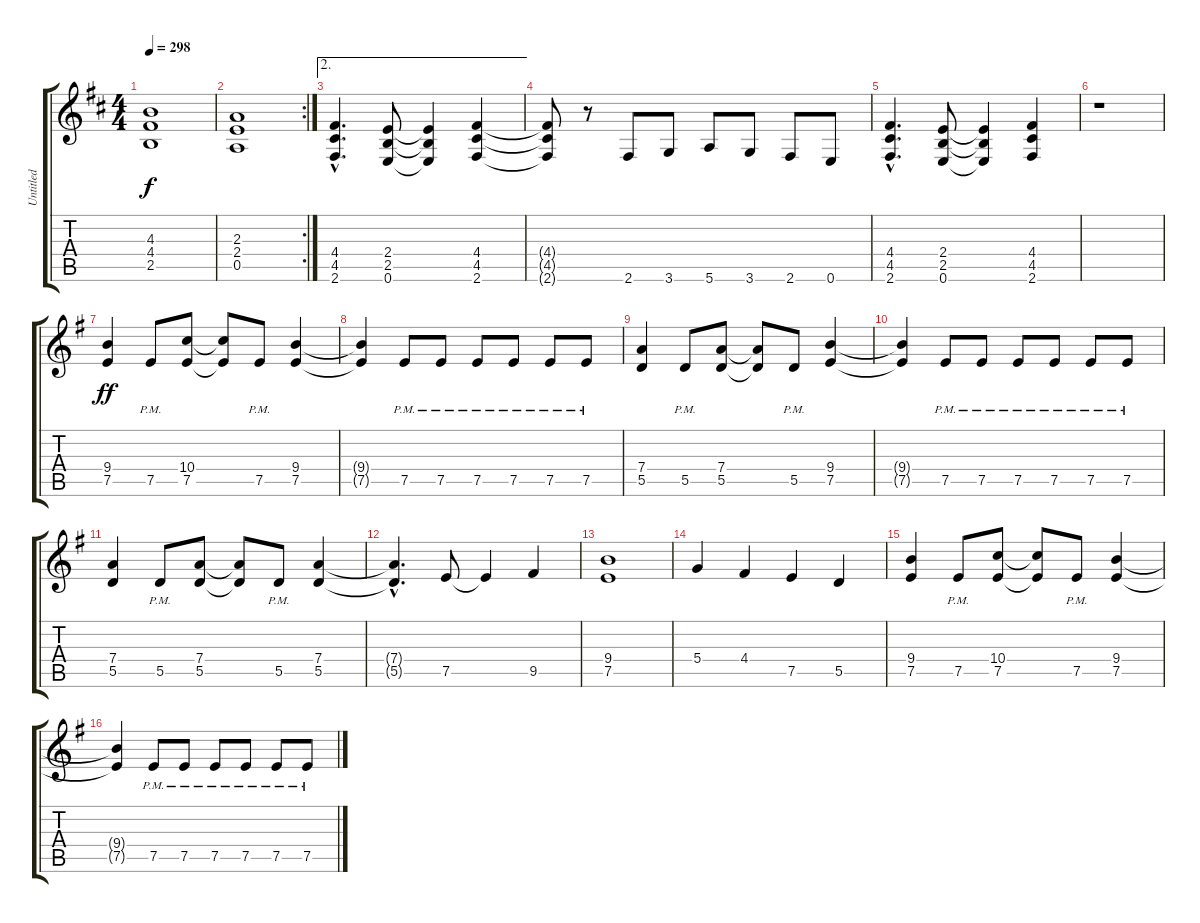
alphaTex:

\track ("Untitled" "Untitled") {instrument distortionguitar}
\staff {score tabs}
\tuning (E4 B3 G3 D3 A2 E2) {hide}
\ts (4 4)
\tempo 298
\clef g2
\ks d
(4.3 4.4 2.5).1{dy f} |
\rc 2
(2.3 2.4 0.5).1 |
\ae 2
(4.4{hac} 4.5{hac} 2.6{hac}).4{d} (2.4 2.5 0.6).8 (2.4{t} 2.5{t} 0.6{t}).4 (4.4 4.5 2.6).4 |
(4.4{t} 4.5{t} 2.6{t}).8 r.8 2.6.8 3.6.8 5.6.8 3.6.8 2.6.8 0.6.8 |
(4.4{hac} 4.5{hac} 2.6{hac}).4{d} (2.4 2.5 0.6).8 (2.4{t} 2.5{t} 0.6{t}).4 (4.4 4.5 2.6).4 |
r.1 |
\ks g
(9.4 7.5).4{dy ff} 7.5{pm}.8 (10.4 7.5).8 (10.4{t} 7.5{t}).8 7.5{pm}.8 (9.4 7.5).4 |
(9.4{t} 7.5{t}).4 7.5{pm}.8 7.5{pm}.8 7.5{pm}.8 7.5{pm}.8 7.5{pm}.8 7.5{pm}.8 |
(7.4 5.5).4 5.5{pm}.8 (7.4 5.5).8 (7.4{t} 5.5{t}).8 5.5{pm}.8 (9.4 7.5).4 |
(9.4{t} 7.5{t}).4 7.5{pm}.8 7.5{pm}.8 7.5{pm}.8 7.5{pm}.8 7.5{pm}.8 7.5{pm}.8 |
(7.4 5.5).4 5.5{pm}.8 (7.4 5.5).8 (7.4{t} 5.5{t}).8 5.5{pm}.8 (7.4 5.5).4 |
(7.4{hac t} 5.5{hac t}).4{d} 7.5.8 7.5{t}.4 9.5.4 |
(9.4 7.5).1 |
5.4.4 4.4.4 7.5.4 5.5.4 |
(9.4 7.5).4 7.5{pm}.8 (10.4 7.5).8 (10.4{t} 7.5{t}).8 7.5{pm}.8 (9.4 7.5).4 |
(9.4{t} 7.5{t}).4 7.5{pm}.8 7.5{pm}.8 7.5{pm}.8 7.5{pm}.8 7.5{pm}.8 7.5{pm}.8
